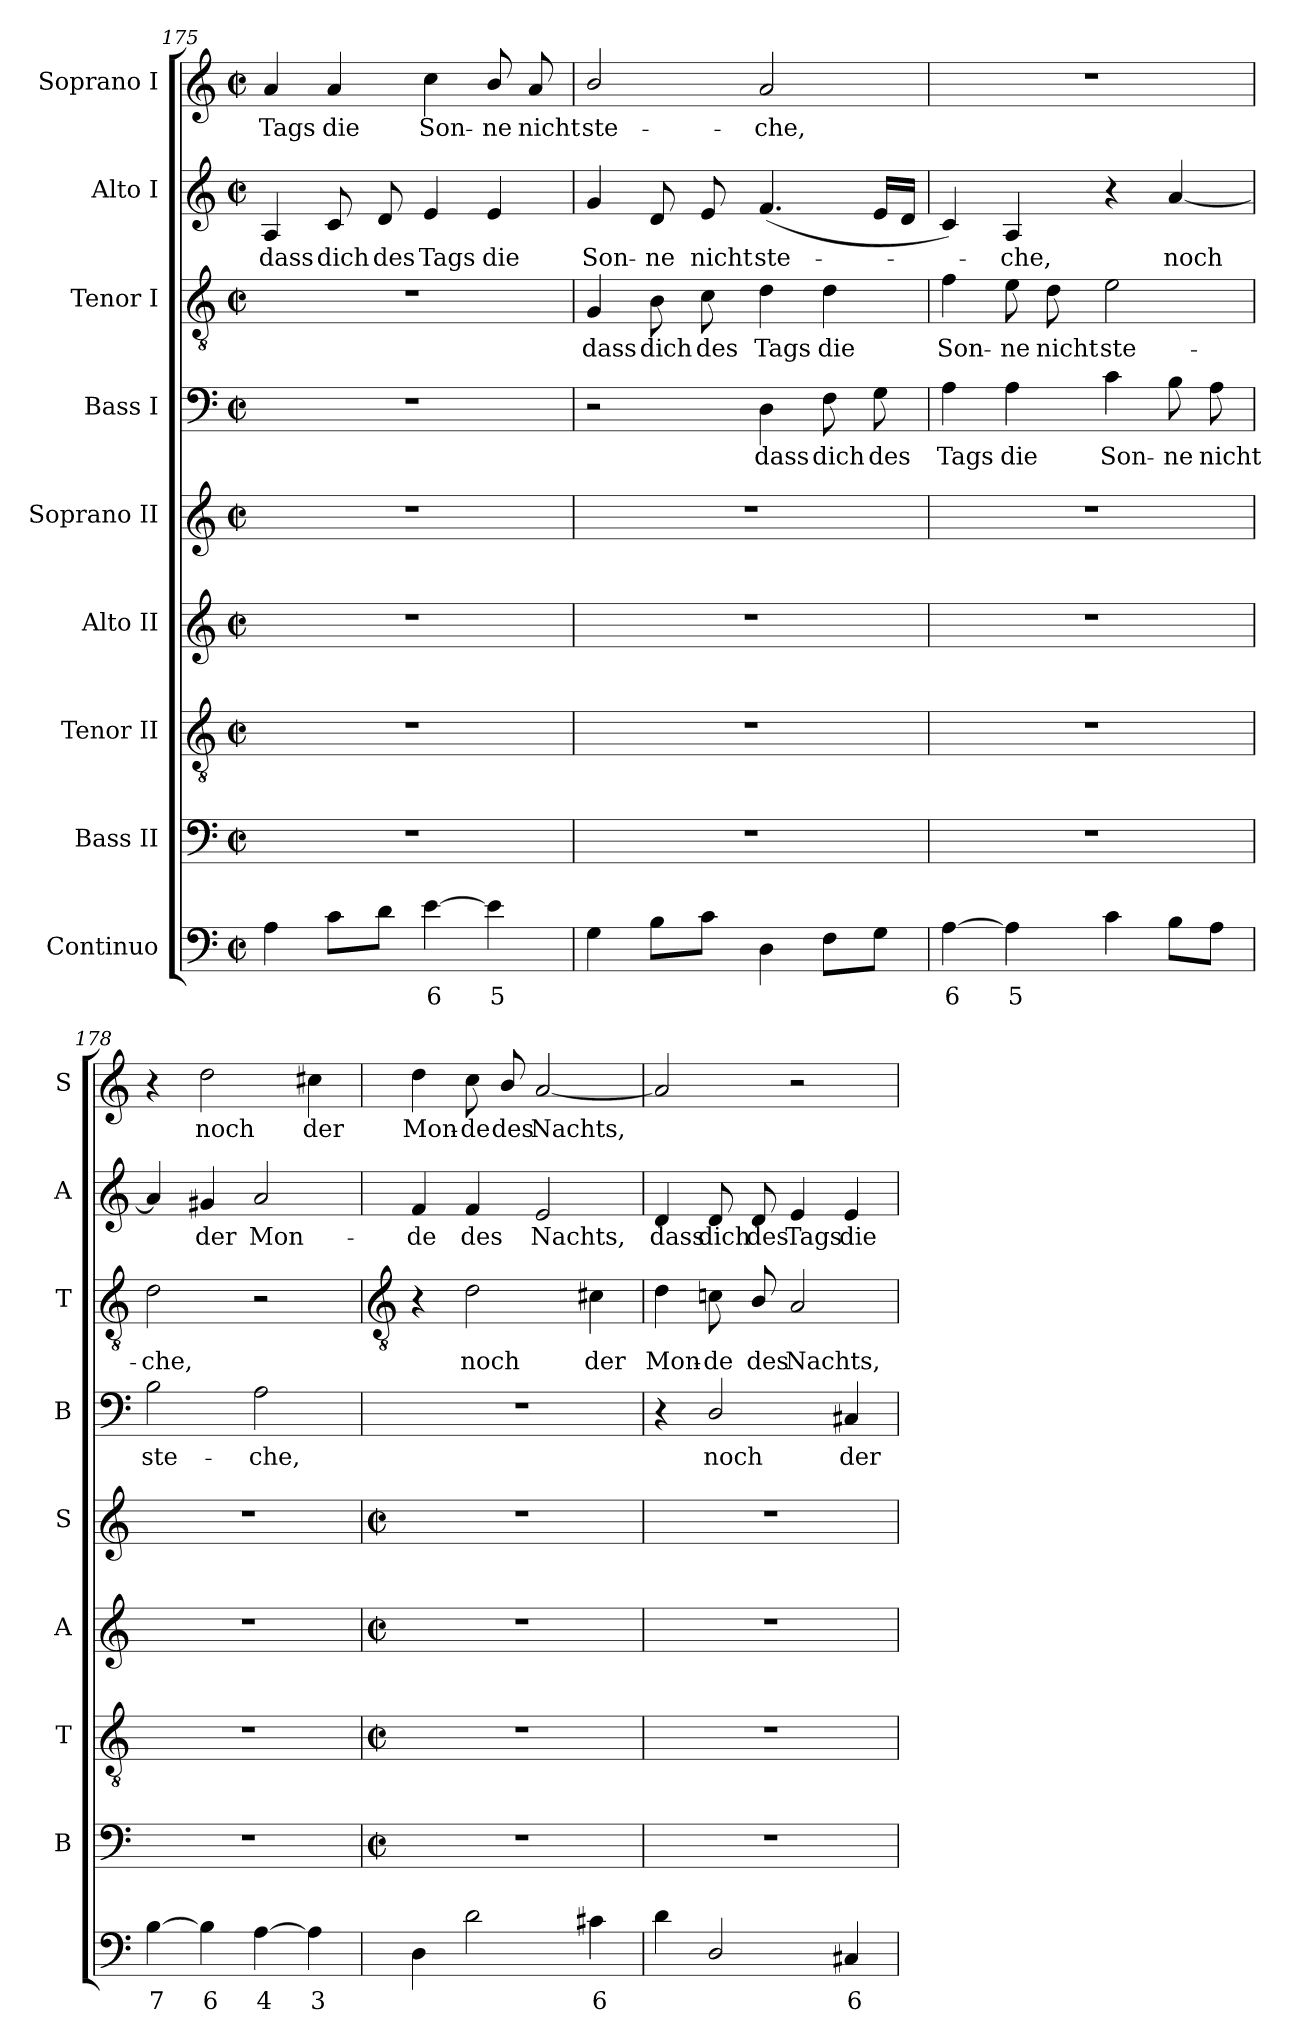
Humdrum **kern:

**kern	**text	**kern	**kern	**kern	**kern	**kern	**text	**kern	**text	**kern	**text	**kern	**text
*part9	*part9	*part8	*part7	*part6	*part5	*part4	*part4	*part3	*part3	*part2	*part2	*part1	*part1
*staff9	*staff9	*staff8	*staff7	*staff6	*staff5	*staff4	*staff4	*staff3	*staff3	*staff2	*staff2	*staff1	*staff1
*I"Continuo	*	*I"Bass II	*I"Tenor II	*I"Alto II	*I"Soprano II	*I"Bass I	*	*I"Tenor I	*	*I"Alto I	*	*I"Soprano I	*
*	*	*I'B	*I'T	*I'A	*I'S	*I'B	*	*I'T	*	*I'A	*	*I'S	*
!!LO:LB:g=z
*clefF4	*	*clefF4	*clefGv2	*clefG2	*clefG2	*clefF4	*	*clefGv2	*	*clefG2	*	*clefG2	*
*k[]	*	*k[]	*k[]	*k[]	*k[]	*k[]	*	*k[]	*	*k[]	*	*k[]	*
*C:	*	*C:	*C:	*C:	*C:	*C:	*	*C:	*	*C:	*	*C:	*
*M2/2	*	*M2/2	*M2/2	*M2/2	*M2/2	*M2/2	*	*M2/2	*	*M2/2	*	*M2/2	*
*met(c|)	*	*met(c|)	*met(c|)	*met(c|)	*met(c|)	*met(c|)	*	*met(c|)	*	*met(c|)	*	*met(c|)	*
=175	=175	=175	=175	=175	=175	=175	=175	=175	=175	=175	=175	=175	=175
!	!	!	!	!	!	!	!	!	!	!	!LO:LY:b	!	!LO:LY:b
4A	.	1r	1r	1r	1r	1r	.	1r	.	4A	dass	4a	Tags
!	!	!	!	!	!	!	!	!	!	!	!LO:LY:b	!	!LO:LY:b
8cL	.	.	.	.	.	.	.	.	.	8c	dich	4a	die
!	!	!	!	!	!	!	!	!	!	!	!LO:LY:b	!	!
8dJ	.	.	.	.	.	.	.	.	.	8d	des	.	.
!	!LO:LY:b	!	!	!	!	!	!	!	!	!	!LO:LY:b	!	!LO:LY:b
[4e	6	.	.	.	.	.	.	.	.	4e	Tags	4cc	Son-
!	!LO:LY:b	!	!	!	!	!	!	!	!	!	!LO:LY:b	!	!LO:LY:b
4e]	5	.	.	.	.	.	.	.	.	4e	die	8b/	-ne
!	!	!	!	!	!	!	!	!	!	!	!	!	!LO:LY:b
.	.	.	.	.	.	.	.	.	.	.	.	8a	nicht
=176	=176	=176	=176	=176	=176	=176	=176	=176	=176	=176	=176	=176	=176
!	!	!	!	!	!	!	!	!	!LO:LY:b	!	!LO:LY:b	!	!LO:LY:b
4G	.	1r	1r	1r	1r	2r	.	4G	dass	4g	Son-	2b/	ste-
!	!	!	!	!	!	!	!	!	!LO:LY:b	!	!LO:LY:b	!	!
8BL	.	.	.	.	.	.	.	8B	dich	8d	-ne	.	.
!	!	!	!	!	!	!	!	!	!LO:LY:b	!	!LO:LY:b	!	!
8cJ	.	.	.	.	.	.	.	8c	des	8e	nicht	.	.
!	!	!	!	!	!	!	!LO:LY:b	!	!LO:LY:b	!	!LO:LY:b	!	!LO:LY:b
4D	.	.	.	.	.	4D	dass	4d	Tags	(<4.f	ste-	2a	-che,
!	!	!	!	!	!	!	!LO:LY:b	!	!LO:LY:b	!	!	!	!
8FL	.	.	.	.	.	8F	dich	4d	die	.	.	.	.
!	!	!	!	!	!	!	!LO:LY:b	!	!	!	!	!	!
8GJ	.	.	.	.	.	8G	des	.	.	16eLL	.	.	.
.	.	.	.	.	.	.	.	.	.	16dJJ	.	.	.
=177	=177	=177	=177	=177	=177	=177	=177	=177	=177	=177	=177	=177	=177
!	!LO:LY:b	!	!	!	!	!	!LO:LY:b	!	!LO:LY:b	!	!	!	!
[4A	6	1r	1r	1r	1r	4A	Tags	4f	Son-	4c)	.	1r	.
!	!LO:LY:b	!	!	!	!	!	!LO:LY:b	!	!LO:LY:b	!	!LO:LY:b	!	!
4A]	5	.	.	.	.	4A	die	8e	-ne	4A	che,	.	.
!	!	!	!	!	!	!	!	!	!LO:LY:b	!	!	!	!
.	.	.	.	.	.	.	.	8d	nicht	.	.	.	.
!	!	!	!	!	!	!	!LO:LY:b	!	!LO:LY:b	!	!	!	!
4c	.	.	.	.	.	4c	Son-	2e	ste-	4r	.	.	.
!	!	!	!	!	!	!	!LO:LY:b	!	!	!	!LO:LY:b	!	!
8BL	.	.	.	.	.	8B	-ne	.	.	[4a	noch	.	.
!	!	!	!	!	!	!	!LO:LY:b	!	!	!	!	!	!
8AJ	.	.	.	.	.	8A	nicht	.	.	.	.	.	.
=178	=178	=178	=178	=178	=178	=178	=178	=178	=178	=178	=178	=178	=178
!	!LO:LY:b	!	!	!	!	!	!LO:LY:b	!	!LO:LY:b	!	!	!	!
[4B	7	1r	1r	1r	1r	2B	ste-	2d	-che,	4a]	.	4r	.
!	!LO:LY:b	!	!	!	!	!	!	!	!	!	!LO:LY:b	!	!LO:LY:b
4B]	6	.	.	.	.	.	.	.	.	4g#X	der	2dd	noch
!	!LO:LY:b	!	!	!	!	!	!LO:LY:b	!	!	!	!LO:LY:b	!	!
[4A	4	.	.	.	.	2A	-che,	2r	.	2a	Mon-	.	.
!	!LO:LY:b	!	!	!	!	!	!	!	!	!	!	!	!LO:LY:b
4A]	3	.	.	.	.	.	.	.	.	.	.	4cc#X	der
!!LO:LB:g=z
=179	=179	=179	=179	=179	=179	=179	=179	=179	=179	=179	=179	=179	=179
*	*	*	*	*	*	*	*	*clefGv2	*	*	*	*	*
*	*	*M2/2	*M2/2	*M2/2	*M2/2	*	*	*	*	*	*	*	*
*	*	*met(c|)	*met(c|)	*met(c|)	*met(c|)	*	*	*	*	*	*	*	*
!	!	!	!	!	!	!	!	!	!	!	!LO:LY:b	!	!LO:LY:b
4D	.	1r	1r	1r	1r	1r	.	4r	.	4f	-de	4dd	Mon-
!	!	!	!	!	!	!	!	!	!LO:LY:b	!	!LO:LY:b	!	!LO:LY:b
2d	.	.	.	.	.	.	.	2d	noch	4f	des	8cc	-de
!	!	!	!	!	!	!	!	!	!	!	!	!	!LO:LY:b
.	.	.	.	.	.	.	.	.	.	.	.	8b/	des
!	!	!	!	!	!	!	!	!	!	!	!LO:LY:b	!	!LO:LY:b
.	.	.	.	.	.	.	.	.	.	2e	Nachts,	[2a	Nachts,
!	!LO:LY:b	!	!	!	!	!	!	!	!LO:LY:b	!	!	!	!
4c#X	6	.	.	.	.	.	.	4c#X	der	.	.	.	.
=180	=180	=180	=180	=180	=180	=180	=180	=180	=180	=180	=180	=180	=180
!	!	!	!	!	!	!	!	!	!LO:LY:b	!	!LO:LY:b	!	!
4d	.	1r	1r	1r	1r	4r	.	4d	Mon-	4d	dass	2a]	.
!	!	!	!	!	!	!	!LO:LY:b	!	!LO:LY:b	!	!LO:LY:b	!	!
2D/	.	.	.	.	.	2D/	noch	8cn	-de	8d	dich	.	.
!	!	!	!	!	!	!	!	!	!LO:LY:b	!	!LO:LY:b	!	!
.	.	.	.	.	.	.	.	8B/	des	8d	des	.	.
!	!	!	!	!	!	!	!	!	!LO:LY:b	!	!LO:LY:b	!	!
.	.	.	.	.	.	.	.	2A	Nachts,	4e	Tags	2r	.
!	!LO:LY:b	!	!	!	!	!	!LO:LY:b	!	!	!	!LO:LY:b	!	!
4C#X	6	.	.	.	.	4C#X	der	.	.	4e	die	.	.
=	=	=	=	=	=	=	=	=	=	=	=	=	=
*-	*-	*-	*-	*-	*-	*-	*-	*-	*-	*-	*-	*-	*-
